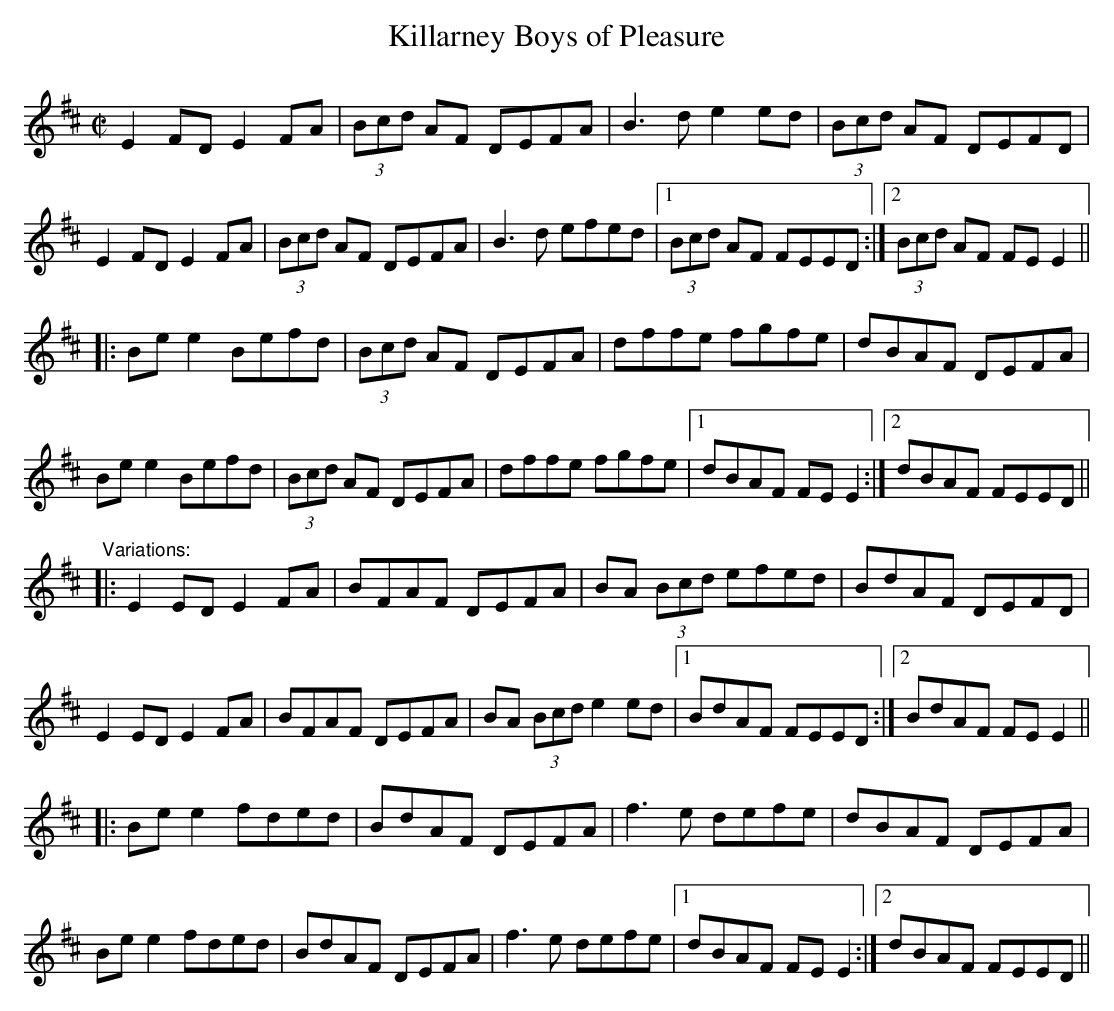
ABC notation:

X:1
T:Killarney Boys of Pleasure
M:C|
K:Edor
E2FD E2FA|(3Bcd AF DEFA|B3d e2ed|(3Bcd AF DEFD|
E2FD E2FA|(3Bcd AF DEFA|B3d efed|1 (3Bcd AF FEED:|2 (3Bcd AF FEE2||
|:Bee2 Befd|(3Bcd AF DEFA|dffe fgfe|dBAF DEFA|
Bee2 Befd|(3Bcd AF DEFA|dffe fgfe|1 dBAF FEE2:|2 dBAF FEED||
"Variations:"
|:E2ED E2FA|BFAF DEFA|BA (3Bcd efed|BdAF DEFD|
E2ED E2FA|BFAF DEFA|BA (3Bcd e2ed|1 BdAF FEED:|2 BdAF FEE2||
|:Bee2 fded|BdAF DEFA|f3e defe|dBAF DEFA|
Bee2 fded|BdAF DEFA|f3e defe|1 dBAF FEE2:|2 dBAF FEED||
